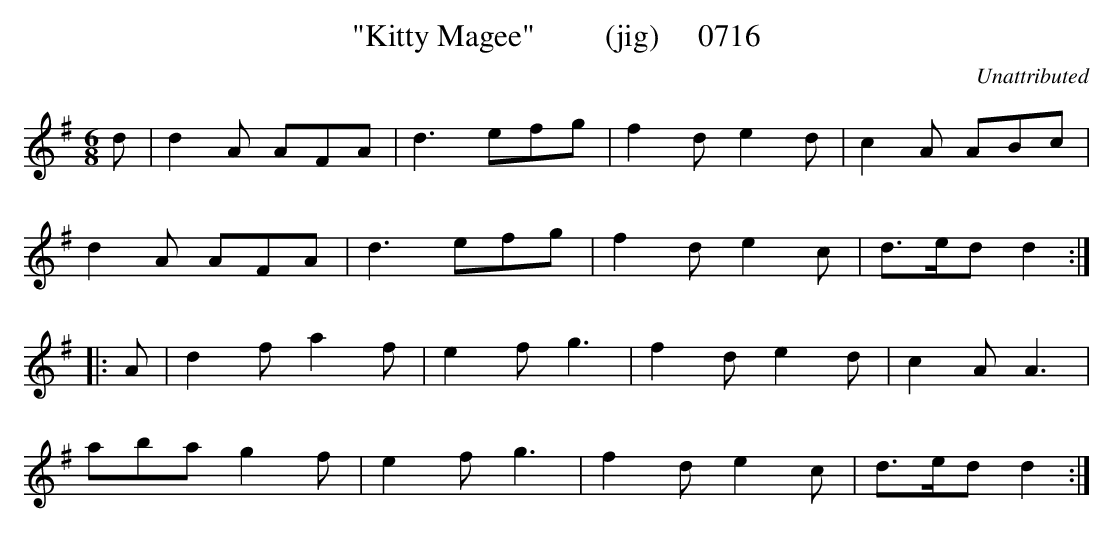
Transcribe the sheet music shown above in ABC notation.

X:1
T:"Kitty Magee"         (jig)     0716
C:Unattributed
BRENNAN June 2003 (HTTP://WWW.SOSYOURMOM.COM)
M:6/8
L:1/8
K:G
d|d2A AFA|d3efg|f2d e2d|c2A ABc|
d2A AFA|d3efg|f2d e2c|d3/2e/2d d2:|
|:A|d2f a2f|e2f g3|f2d e2d|c2A A3|
aba g2f|e2f g3|f2d e2c|d3/2e/2d d2:|
